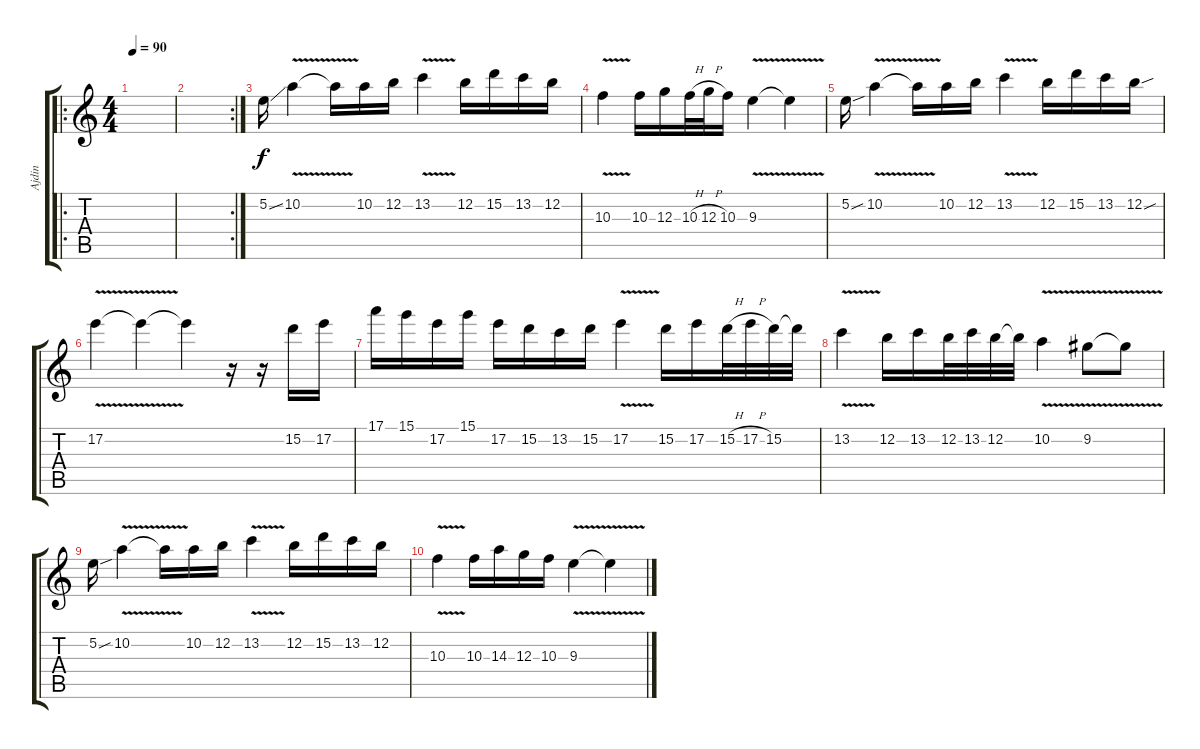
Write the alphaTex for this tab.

\track ("Ajdin" "Ajdin") {instrument overdrivenguitar}
\staff {score tabs}
\tuning (E4 B3 G3 D3 A2 E2) {hide}
\ro
\ts (4 4)
\tempo 90
\clef g2
\ks c
|
\rc 2
|
5.2{ss}.16{volume 10} 10.2{v}.4 10.2{t}.16 10.2.16 12.2.16 13.2{v}.4 12.2.16 15.2.16 13.2.16 12.2.16 |
10.3{v}.4 10.3.16 12.3.16 10.3{h}.32 12.3{h}.32 10.3.16 9.3{v}.4 9.3{t}.4 |
5.2{sou}.16 10.2{v}.4 10.2{t}.16 10.2.16 12.2.16 13.2{v}.4 12.2.16 15.2.16 13.2.16 12.2{sou}.16 |
17.2{v}.4 17.2{t}.4 17.2{t}.4 r.16 r.16 15.2.16 17.2.16 |
17.1.16 15.1.16 17.2.16 15.1.16 17.2.16 15.2.16 13.2.16 15.2.16 17.2{v}.4 15.2.16 17.2.16 15.2{h}.32 17.2{h}.32 15.2.32 15.2{t}.32 |
13.2{v}.4 12.2.16 13.2.16 12.2.32 13.2.32 12.2.32 12.2{t}.32 10.2{v}.4 9.2{v}.8 9.2{t}.8 |
5.2{sou}.16 10.2{v}.4 10.2{t}.16 10.2.16 12.2.16 13.2{v}.4 12.2.16 15.2.16 13.2.16 12.2.16 |
10.3{v}.4 10.3.16 14.3.16 12.3.16 10.3.16 9.3{v}.4 9.3{t}.4
